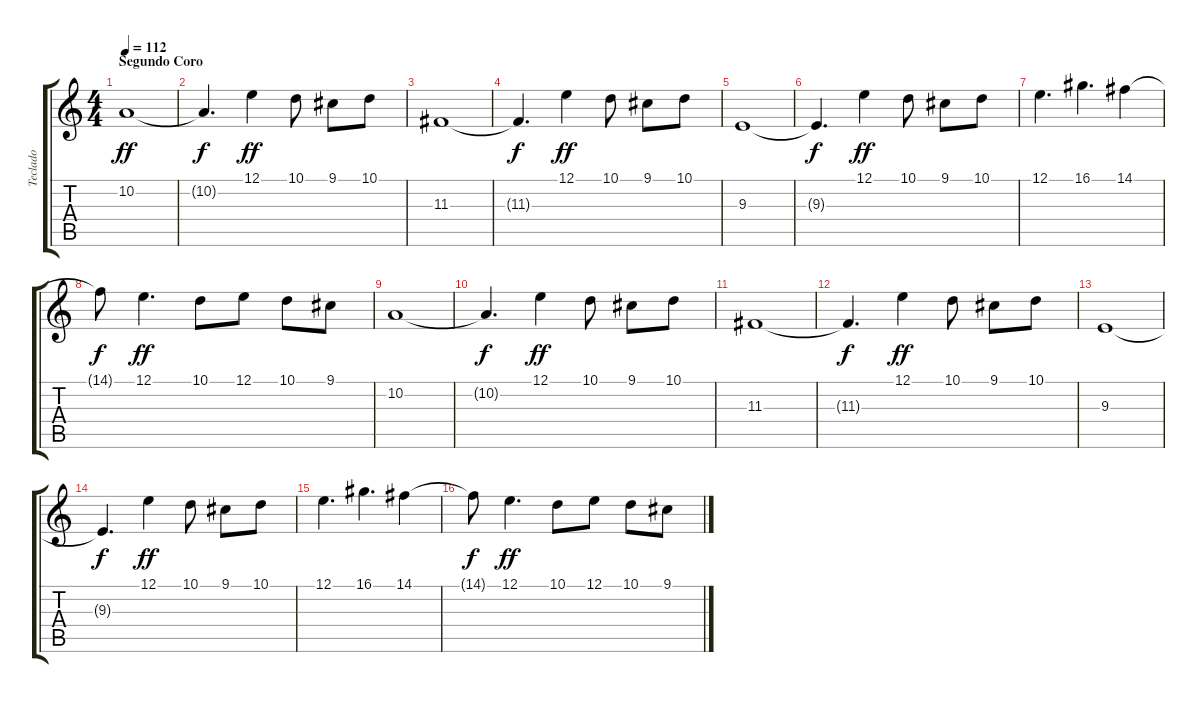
\track ("Teclado" "Teclado") {instrument lead2sawtooth}
\staff {score tabs}
\tuning (E4 B3 G3 D3 A2 E2) {hide}
\ts (4 4)
\section ("" "Segundo Coro")
\tempo 112
\clef g2
\ks c
10.2.1{dy ff} |
10.2{t}.4{d dy f} 12.1.4{dy ff} 10.1.8 9.1.8 10.1.8 |
11.3.1 |
11.3{t}.4{d dy f} 12.1.4{dy ff} 10.1.8 9.1.8 10.1.8 |
9.3.1 |
9.3{t}.4{d dy f} 12.1.4{dy ff} 10.1.8 9.1.8 10.1.8 |
12.1.4{d} 16.1.4{d} 14.1.4 |
14.1{t}.8{dy f} 12.1.4{d dy ff} 10.1.8 12.1.8 10.1.8 9.1.8 |
10.2.1 |
10.2{t}.4{d dy f} 12.1.4{dy ff} 10.1.8 9.1.8 10.1.8 |
11.3.1 |
11.3{t}.4{d dy f} 12.1.4{dy ff} 10.1.8 9.1.8 10.1.8 |
9.3.1 |
9.3{t}.4{d dy f} 12.1.4{dy ff} 10.1.8 9.1.8 10.1.8 |
12.1.4{d} 16.1.4{d} 14.1.4 |
14.1{t}.8{dy f} 12.1.4{d dy ff} 10.1.8 12.1.8 10.1.8 9.1.8
